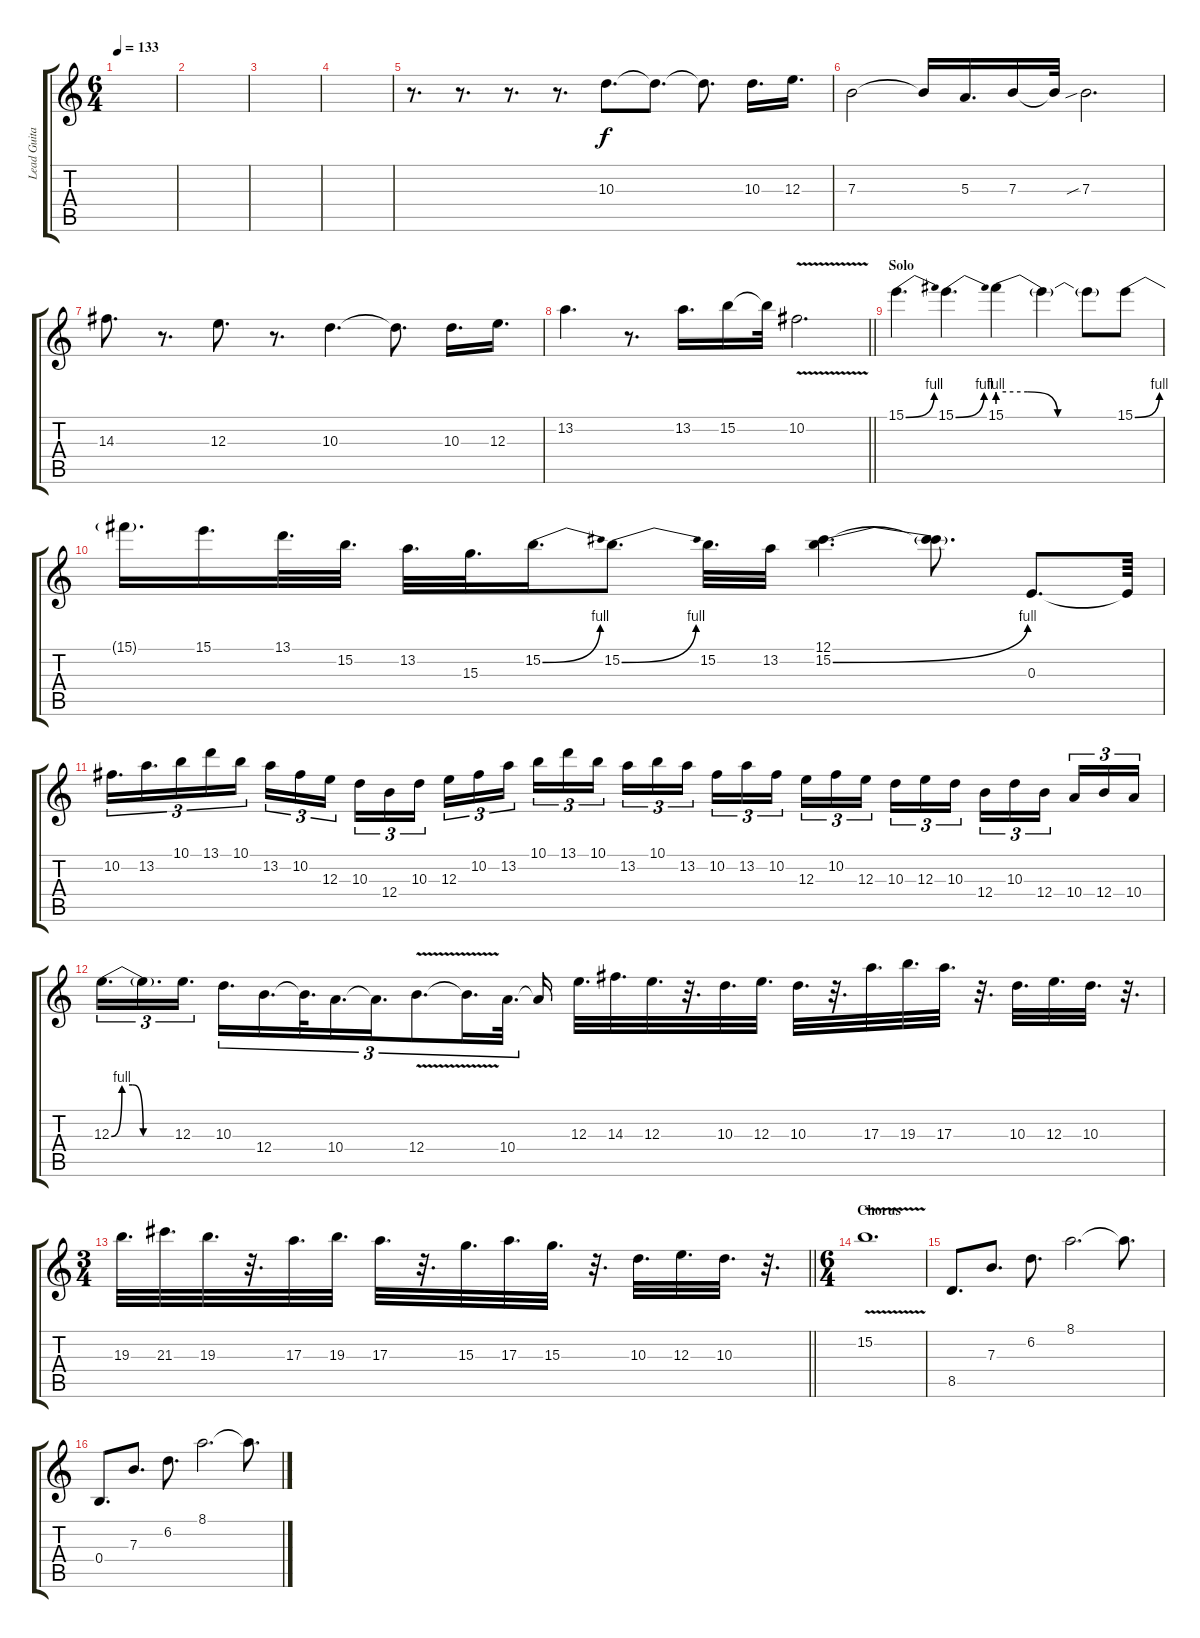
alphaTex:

\track ("Lead Guitar" "Lead Guita") {instrument electricguitarjazz}
\staff {score tabs}
\tuning (Db4 Ab3 E3 B2 Gb2 B1) {hide}
\ts (6 4)
\tempo 133
\clef g2
\ks c
|
|
|
|
r.8{d volume 13 balance 11 instrument electricguitarjazz} r.8{d} r.8{d} r.8{d} 10.3.8{d} 10.3{t}.8{d} 10.3{t}.8{d} 10.3.16{d} 12.3.16{d} |
7.3.2 7.3{t}.16 5.3.16{d} 7.3.16 7.3{t}.32 7.3{sib}.2{d} |
14.3.8{d} r.8{d} 12.3.8{d} r.8{d} 10.3.4{d} 10.3{t}.8{d} 10.3.16{d} 12.3.16{d} |
\barLineRight lightlight
13.2.4{d} r.8{d} 13.2.16{d} 15.2.16 15.2{t}.32 10.2{v}.2{d} |
\section ("" "Solo")
15.1{be (bend 0 0 60 4)}.4{d volume 16 balance 8 instrument distortionguitar} 15.1{be (bend 0 0 60 4)}.4{d} 15.1{be (custom 0 4 15 4 30 0 60 0)}.4 15.1{t}.4 15.1{t}.8 15.1{be (bend 0 0 60 4)}.8 |
15.1{t}.16{d} 15.1.16{d} 13.1.32{d} 15.2.32{d} 13.2.32{d} 15.3.32{d} 15.2{be (bend 0 0 60 4)}.16{d} 15.2{be (bend 0 0 60 4)}.8{d} 15.2.32{d} 13.2.32 (12.1 15.2{be (bend 0 0 60 4)}).4{d} (12.1{t} 15.2{t}).8{d} 0.3.8{d} 0.3{t}.64 |
10.2.16{d tu (3 2)} 13.2.16{d tu (3 2)} 10.1.16{tu (3 2)} 13.1.16{tu (3 2)} 10.1.16{tu (3 2) beam splitsecondary} 13.2.16{tu (3 2)} 10.2.16{tu (3 2)} 12.3.16{tu (3 2) beam splitsecondary} 10.3.16{tu (3 2)} 12.4.16{tu (3 2)} 10.3.16{tu (3 2) beam splitsecondary} 12.3.16{tu (3 2)} 10.2.16{tu (3 2)} 13.2.16{tu (3 2) beam splitsecondary} 10.1.16{tu (3 2)} 13.1.16{tu (3 2)} 10.1.16{tu (3 2)} 13.2.16{tu (3 2)} 10.1.16{tu (3 2)} 13.2.16{tu (3 2) beam splitsecondary} 10.2.16{tu (3 2)} 13.2.16{tu (3 2)} 10.2.16{tu (3 2) beam splitsecondary} 12.3.16{tu (3 2)} 10.2.16{tu (3 2)} 12.3.16{tu (3 2) beam splitsecondary} 10.3.16{tu (3 2)} 12.3.16{tu (3 2)} 10.3.16{tu (3 2) beam splitsecondary} 12.4.16{tu (3 2)} 10.3.16{tu (3 2)} 12.4.16{tu (3 2) beam splitsecondary} 10.4.16{tu (3 2)} 12.4.16{tu (3 2)} 10.4.16{tu (3 2)} |
12.3{be (custom 0 0 10 4 20 4 30 0 60 0)}.16{d tu (3 2)} 12.3{t}.16{d tu (3 2)} 12.3.16{d tu (3 2)} 10.3.16{d tu (3 2)} 12.4.16{d tu (3 2)} 12.4{t}.32{d tu (3 2)} 10.4.16{d tu (3 2)} 10.4{t}.16{d tu (3 2)} 12.4{v}.8{d tu (3 2)} 12.4{t}.16{d tu (3 2)} 10.4.32{d tu (3 2) beam splitsecondary} 10.4{t}.16 12.3.32{d} 14.3.32{d} 12.3.32{d} r.32{d} 10.3.32{d} 12.3.32{d} 10.3.32{d} r.32{d} 17.3.32{d} 19.3.32{d} 17.3.32{d} r.32{d} 10.3.32{d} 12.3.32{d} 10.3.32{d} r.32{d} |
\ts (3 4)
\barLineRight lightlight
19.3.32{d} 21.3.32{d} 19.3.32{d} r.32{d} 17.3.32{d} 19.3.32{d} 17.3.32{d} r.32{d} 15.3.32{d} 17.3.32{d} 15.3.32{d} r.32{d} 10.3.32{d} 12.3.32{d} 10.3.32{d} r.32{d} |
\ts (6 4)
\section ("" "Chorus")
15.2{v}.1{d} |
8.5.8{d volume 10 instrument electricguitarjazz} 7.3.8{d} 6.2.8{d} 8.1.2{d} 8.1{t}.8{d} |
0.4.8{d} 7.3.8{d} 6.2.8{d} 8.1.2{d} 8.1{t}.8{d}
